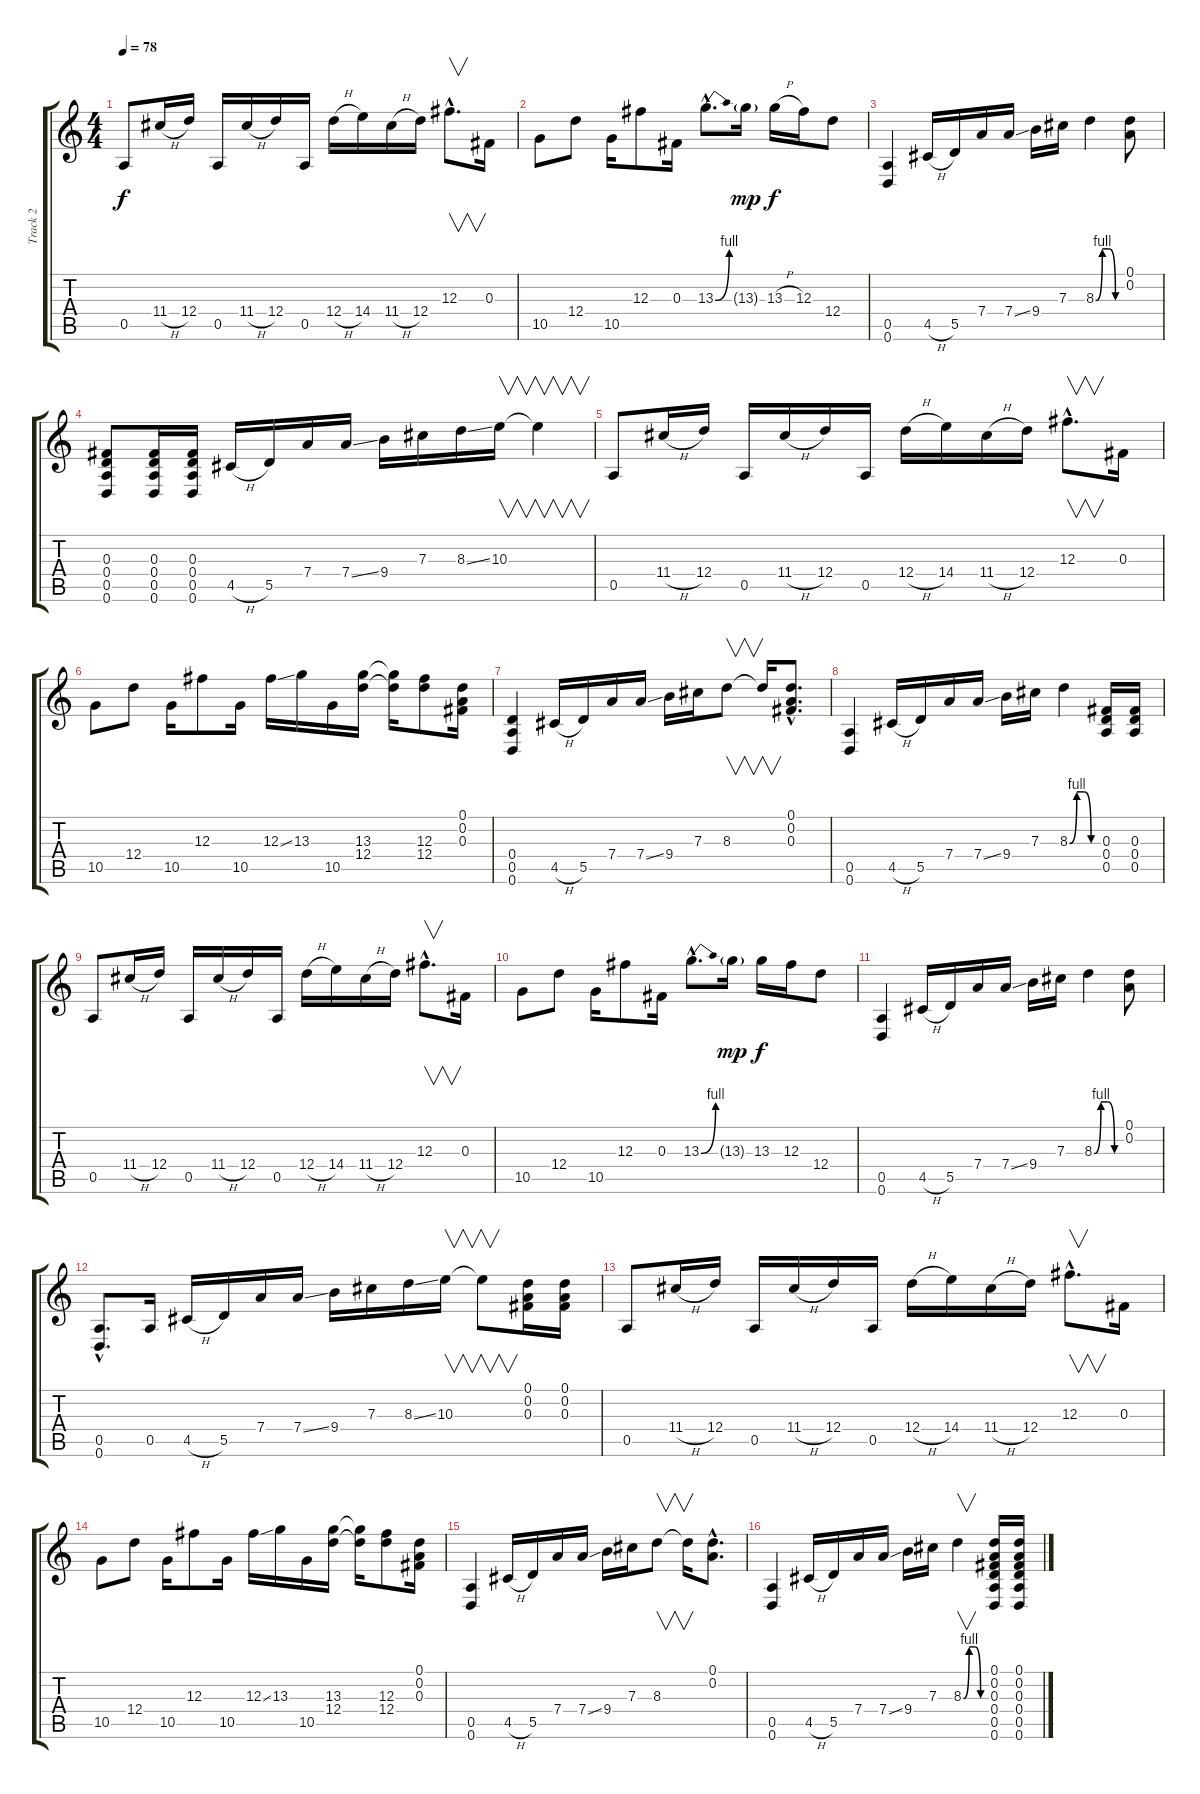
\track ("Track 2" "Track 2") {instrument distortionguitar}
\staff {score tabs}
\tuning (D4 A3 Gb3 D3 A2 D2) {hide}
\ts (4 4)
\tempo 78
\clef g2
\ks c
0.5.8{dy f} 11.4{h}.16 12.4.16 0.5.16 11.4{h}.16 12.4.16 0.5.16 12.4{h}.16 14.4.16 11.4{h}.16 12.4.16 12.3{hac}.8{v d} 0.3.16 |
10.5.8 12.4.8 10.5.16 12.3.8 0.3.16 13.3{be (bend 0 0 60 4) hac}.8{d} 13.3{g}.16{dy mp} 13.3{h}.16{dy f} 12.3.16 12.4.8 |
(0.5 0.6).4 4.5{h}.16 5.5.16 7.4.16 7.4{ss}.16 9.4.16 7.3.16 8.3{be (custom 0 0 15 4 30 4 45 0 60 0)}.4 (0.1 0.2).8 |
(0.3 0.4 0.5 0.6).8 (0.3 0.4 0.5 0.6).16 (0.3 0.4 0.5 0.6).16 4.5{h}.16 5.5.16 7.4.16 7.4{ss}.16 9.4.16 7.3.16 8.3{ss}.16 10.3.16{v} 10.3{t}.4{v} |
0.5.8 11.4{h}.16 12.4.16 0.5.16 11.4{h}.16 12.4.16 0.5.16 12.4{h}.16 14.4.16 11.4{h}.16 12.4.16 12.3{hac}.8{v d} 0.3.16 |
10.5.8 12.4.8 10.5.16 12.3.8 10.5.16 12.3{ss}.16 13.3.16 10.5.16 (13.3 12.4).16 (13.3{t} 12.4{t}).16 (12.3 12.4).8 (0.1 0.2 0.3).16 |
(0.4 0.5 0.6).4 4.5{h}.16 5.5.16 7.4.16 7.4{ss}.16 9.4.16 7.3.16 8.3.8{v} 8.3{t}.16{v} (0.1{hac} 0.2{hac} 0.3{hac}).8{d} |
(0.5 0.6).4 4.5{h}.16 5.5.16 7.4.16 7.4{ss}.16 9.4.16 7.3.16 8.3{be (custom 0 0 15 4 30 4 45 0 60 0)}.4 (0.3 0.4 0.5).16 (0.3 0.4 0.5).16 |
0.5.8 11.4{h}.16 12.4.16 0.5.16 11.4{h}.16 12.4.16 0.5.16 12.4{h}.16 14.4.16 11.4{h}.16 12.4.16 12.3{hac}.8{v d} 0.3.16 |
10.5.8 12.4.8 10.5.16 12.3.8 0.3.16 13.3{be (bend 0 0 60 4) hac}.8{d} 13.3{g}.16{dy mp} 13.3.16{dy f} 12.3.16 12.4.8 |
(0.5 0.6).4 4.5{h}.16 5.5.16 7.4.16 7.4{ss}.16 9.4.16 7.3.16 8.3{be (custom 0 0 15 4 30 4 45 0 60 0)}.4 (0.1 0.2).8 |
(0.5{hac} 0.6{hac}).8{d} 0.5.16 4.5{h}.16 5.5.16 7.4.16 7.4{ss}.16 9.4.16 7.3.16 8.3{ss}.16 10.3.16{v} 10.3{t}.8{v} (0.1 0.2 0.3).16 (0.1 0.2 0.3).16 |
0.5.8 11.4{h}.16 12.4.16 0.5.16 11.4{h}.16 12.4.16 0.5.16 12.4{h}.16 14.4.16 11.4{h}.16 12.4.16 12.3{hac}.8{v d} 0.3.16 |
10.5.8 12.4.8 10.5.16 12.3.8 10.5.16 12.3{ss}.16 13.3.16 10.5.16 (13.3 12.4).16 (13.3{t} 12.4{t}).16 (12.3 12.4).8 (0.1 0.2 0.3).16 |
(0.5 0.6).4 4.5{h}.16 5.5.16 7.4.16 7.4{ss}.16 9.4.16 7.3.16 8.3.8{v} 8.3{t}.16{v} (0.1{hac} 0.2{hac}).8{d} |
(0.5 0.6).4 4.5{h}.16 5.5.16 7.4.16 7.4{ss}.16 9.4.16 7.3.16 8.3{be (custom 0 0 15 4 30 4 45 0 60 0)}.4{v} (0.1 0.2 0.3 0.4 0.5 0.6).16 (0.1 0.2 0.3 0.4 0.5 0.6).16
